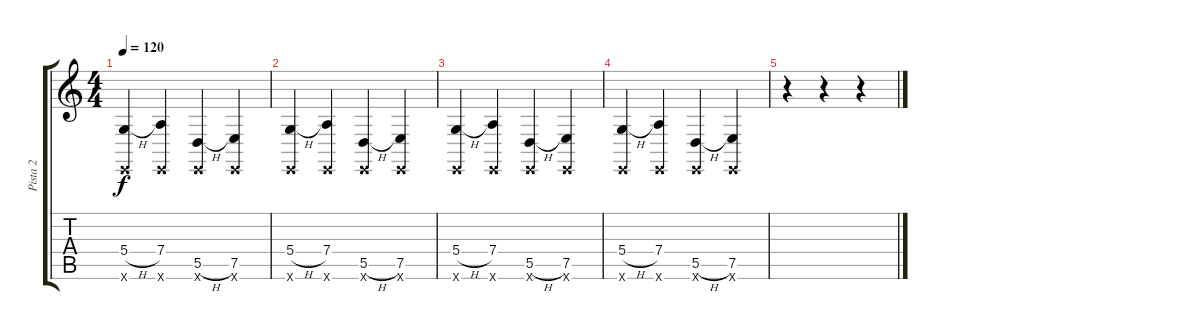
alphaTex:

\track ("Pista 2" "Pista 2") {instrument acousticgrandpiano}
\staff {score tabs}
\tuning (E4 B3 G3 D3 A2 E2) {hide}
\ts (4 4)
\tempo 120
\clef g2
\ks c
(5.4{h} 0.6{x}).4{dy f} (7.4 0.6{x}).4 (5.5{h} 0.6{x}).4 (7.5 0.6{x}).4 |
(5.4{h} 0.6{x}).4 (7.4 0.6{x}).4 (5.5{h} 0.6{x}).4 (7.5 0.6{x}).4 |
(5.4{h} 0.6{x}).4 (7.4 0.6{x}).4 (5.5{h} 0.6{x}).4 (7.5 0.6{x}).4 |
(5.4{h} 0.6{x}).4 (7.4 0.6{x}).4 (5.5{h} 0.6{x}).4 (7.5 0.6{x}).4 |
r.4 r.4 r.4
